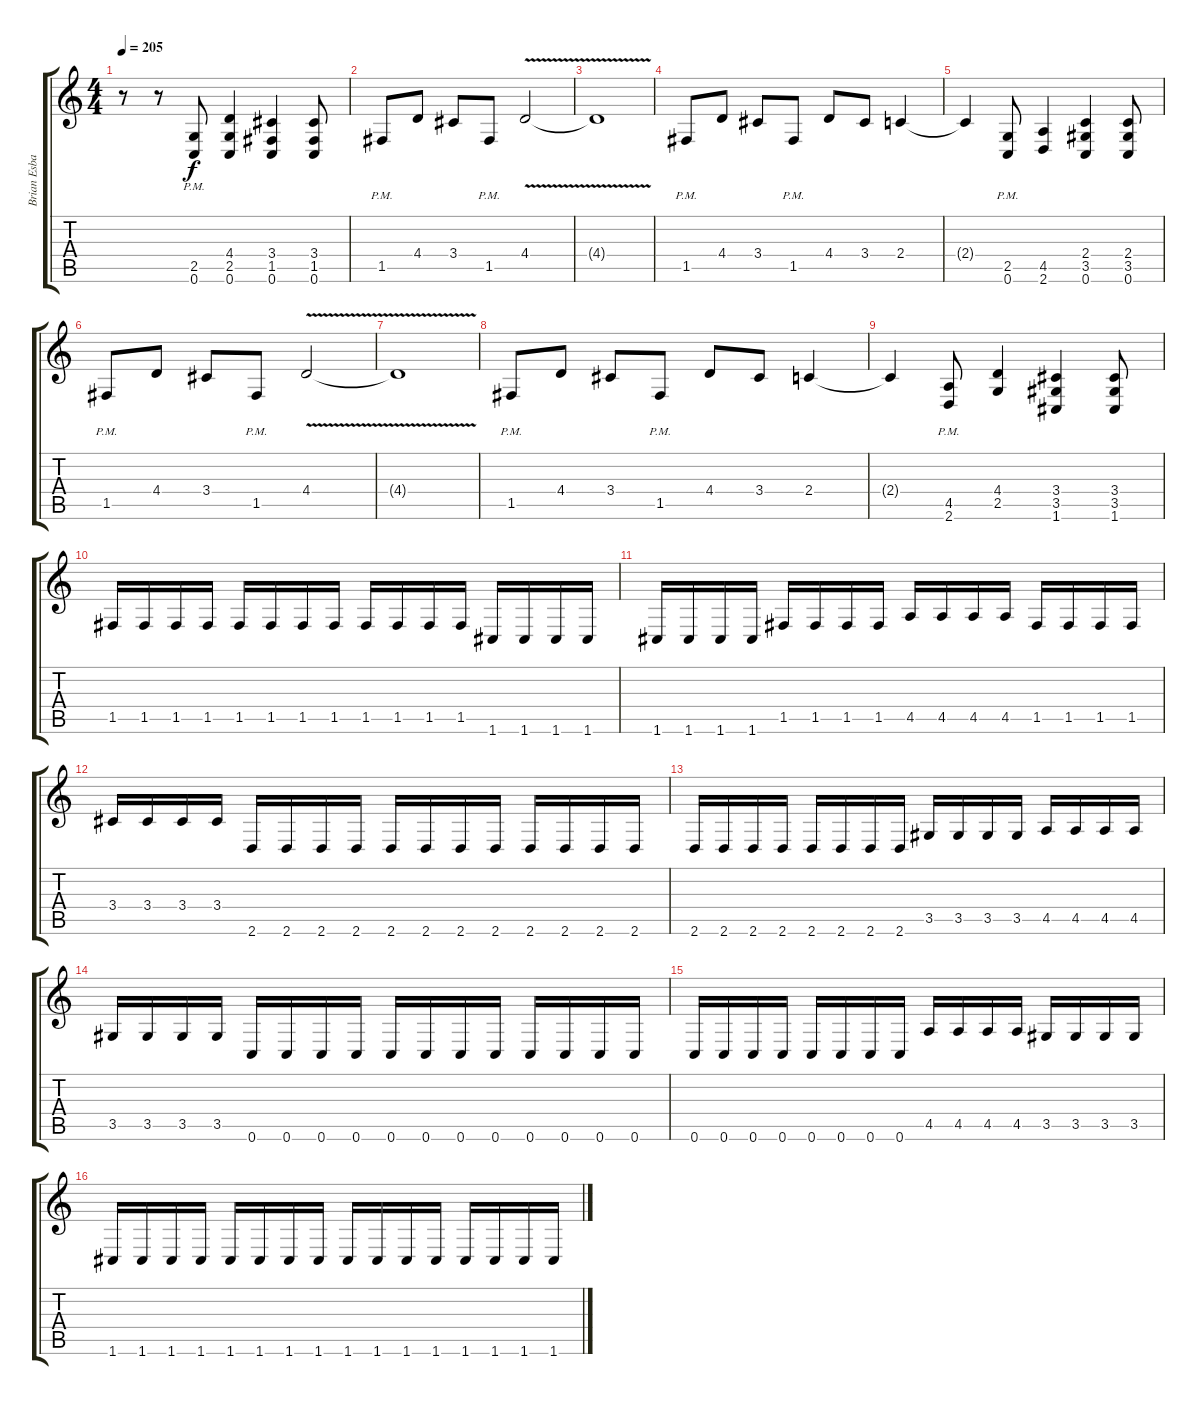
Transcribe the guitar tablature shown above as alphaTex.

\track ("Brian Esbach" "Brian Esba") {instrument distortionguitar}
\staff {score tabs}
\tuning (C4 G3 Eb3 Bb2 F2 C2) {hide}
\ts (4 4)
\tempo 205
\clef g2
\ks c
r.8{dy f} r.8 (2.5{pm} 0.6{pm}).8 (4.4 2.5 0.6).4 (3.4 1.5 0.6).4 (3.4 1.5 0.6).8 |
1.5{pm}.8 4.4.8 3.4.8 1.5{pm}.8 4.4{v}.2 |
4.4{v t}.1 |
1.5{pm}.8 4.4.8 3.4.8 1.5{pm}.8 4.4.8 3.4.8 2.4.4 |
2.4{t}.4 (2.5{pm} 0.6{pm}).8 (4.5 2.6).4 (2.4 3.5 0.6).4 (2.4 3.5 0.6).8 |
1.5{pm}.8 4.4.8 3.4.8 1.5{pm}.8 4.4{v}.2 |
4.4{v t}.1 |
1.5{pm}.8 4.4.8 3.4.8 1.5{pm}.8 4.4.8 3.4.8 2.4.4 |
2.4{t}.4 (4.5{pm} 2.6{pm}).8 (4.4 2.5).4 (3.4 3.5 1.6).4 (3.4 3.5 1.6).8 |
1.5.16 1.5.16 1.5.16 1.5.16 1.5.16 1.5.16 1.5.16 1.5.16 1.5.16 1.5.16 1.5.16 1.5.16 1.6.16 1.6.16 1.6.16 1.6.16 |
1.6.16 1.6.16 1.6.16 1.6.16 1.5.16 1.5.16 1.5.16 1.5.16 4.5.16 4.5.16 4.5.16 4.5.16 1.5.16 1.5.16 1.5.16 1.5.16 |
3.4.16 3.4.16 3.4.16 3.4.16 2.6.16 2.6.16 2.6.16 2.6.16 2.6.16 2.6.16 2.6.16 2.6.16 2.6.16 2.6.16 2.6.16 2.6.16 |
2.6.16 2.6.16 2.6.16 2.6.16 2.6.16 2.6.16 2.6.16 2.6.16 3.5.16 3.5.16 3.5.16 3.5.16 4.5.16 4.5.16 4.5.16 4.5.16 |
3.5.16 3.5.16 3.5.16 3.5.16 0.6.16 0.6.16 0.6.16 0.6.16 0.6.16 0.6.16 0.6.16 0.6.16 0.6.16 0.6.16 0.6.16 0.6.16 |
0.6.16 0.6.16 0.6.16 0.6.16 0.6.16 0.6.16 0.6.16 0.6.16 4.5.16 4.5.16 4.5.16 4.5.16 3.5.16 3.5.16 3.5.16 3.5.16 |
1.6.16 1.6.16 1.6.16 1.6.16 1.6.16 1.6.16 1.6.16 1.6.16 1.6.16 1.6.16 1.6.16 1.6.16 1.6.16 1.6.16 1.6.16 1.6.16
